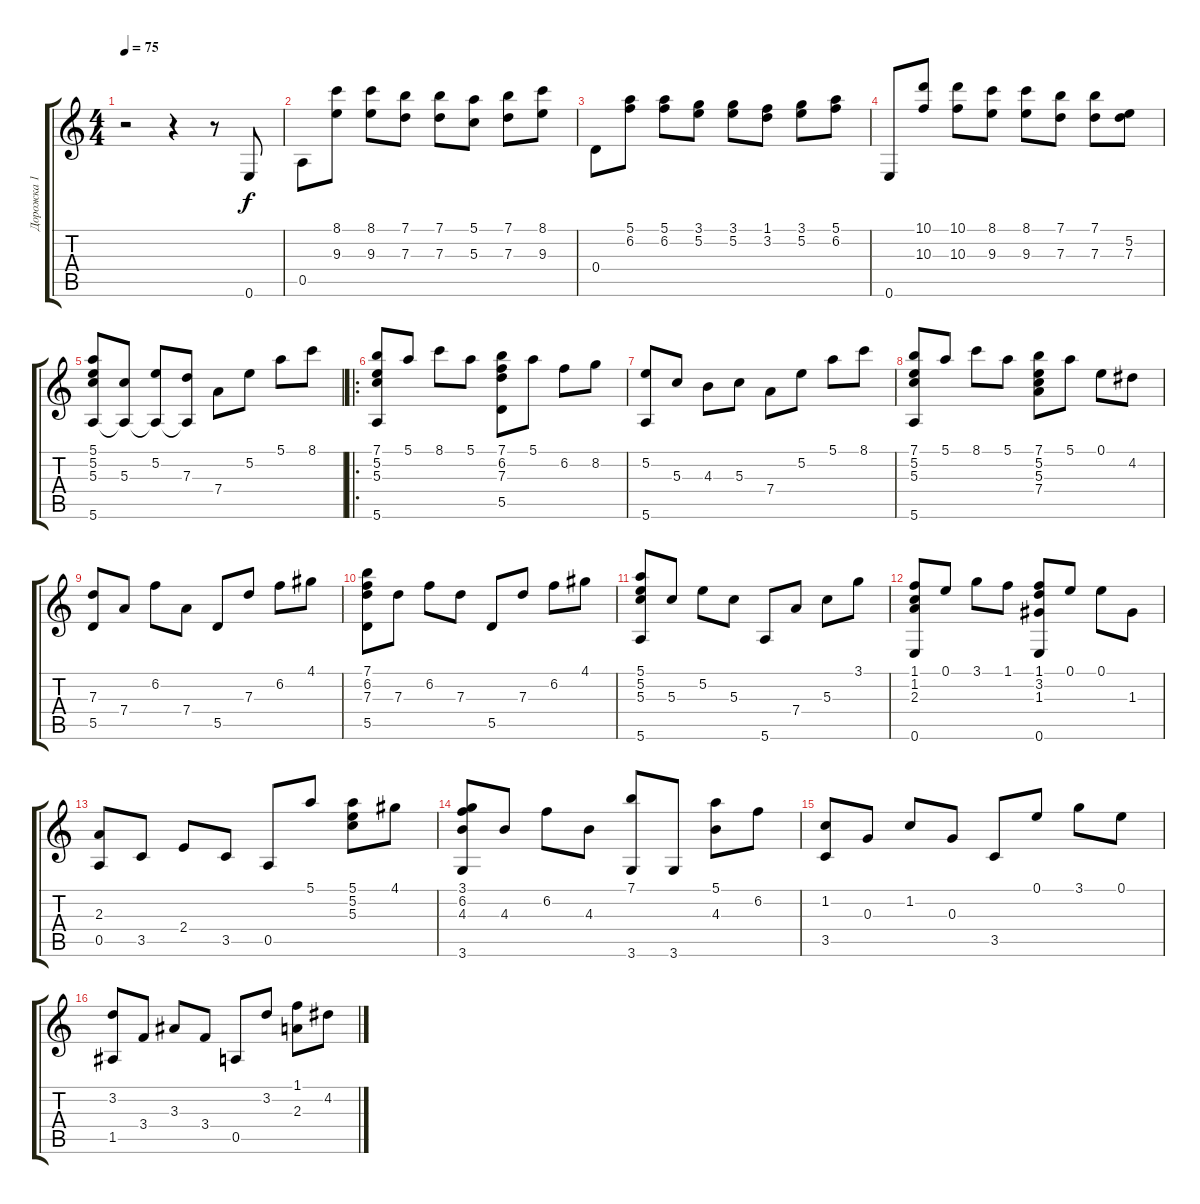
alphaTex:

\track ("Дорожка 1" "Дорожка 1") {instrument acousticguitarnylon}
\staff {score tabs}
\tuning (E4 B3 G3 D3 A2 E2) {hide}
\ts (4 4)
\tempo 75
\clef g2
\ks c
r.2{dy f instrument acousticguitarnylon} r.4 r.8 0.6.8 |
0.5.8 (8.1 9.3).8 (8.1 9.3).8 (7.1 7.3).8 (7.1 7.3).8 (5.1 5.3).8 (7.1 7.3).8 (8.1 9.3).8 |
0.4.8 (5.1 6.2).8 (5.1 6.2).8 (3.1 5.2).8 (3.1 5.2).8 (1.1 3.2).8 (3.1 5.2).8 (5.1 6.2).8 |
0.6.8 (10.1 10.3).8 (10.1 10.3).8 (8.1 9.3).8 (8.1 9.3).8 (7.1 7.3).8 (7.1 7.3).8 (5.2 7.3).8 |
(5.1 5.2 5.3 5.6).8 (5.3 5.6{t}).8 (5.2 5.6{t}).8 (7.3 5.6{t}).8 7.4.8 5.2.8 5.1.8 8.1.8 |
\ro
(7.1 5.2 5.3 5.6).8 5.1.8 8.1.8 5.1.8 (7.1 6.2 7.3 5.5).8 5.1.8 6.2.8 8.2.8 |
(5.2 5.6).8 5.3.8 4.3.8 5.3.8 7.4.8 5.2.8 5.1.8 8.1.8 |
(7.1 5.2 5.3 5.6).8 5.1.8 8.1.8 5.1.8 (7.1 5.2 5.3 7.4).8 5.1.8 0.1.8 4.2.8 |
(7.3 5.5).8 7.4.8 6.2.8 7.4.8 5.5.8 7.3.8 6.2.8 4.1.8 |
(7.1 6.2 7.3 5.5).8 7.3.8 6.2.8 7.3.8 5.5.8 7.3.8 6.2.8 4.1.8 |
(5.1 5.2 5.3 5.6).8 5.3.8 5.2.8 5.3.8 5.6.8 7.4.8 5.3.8 3.1.8 |
(1.1 1.2 2.3 0.6).8 0.1.8 3.1.8 1.1.8 (1.1 3.2 1.3 0.6).8 0.1.8 0.1.8 1.3.8 |
(2.3 0.5).8 3.5.8 2.4.8 3.5.8 0.5.8 5.1.8 (5.1 5.2 5.3).8 4.1.8 |
(3.1 6.2 4.3 3.6).8 4.3.8 6.2.8 4.3.8 (7.1 3.6).8 3.6.8 (5.1 4.3).8 6.2.8 |
(1.2 3.5).8 0.3.8 1.2.8 0.3.8 3.5.8 0.1.8 3.1.8 0.1.8 |
(3.2 1.5).8 3.4.8 3.3.8 3.4.8 0.5.8 3.2.8 (1.1 2.3).8 4.2.8
